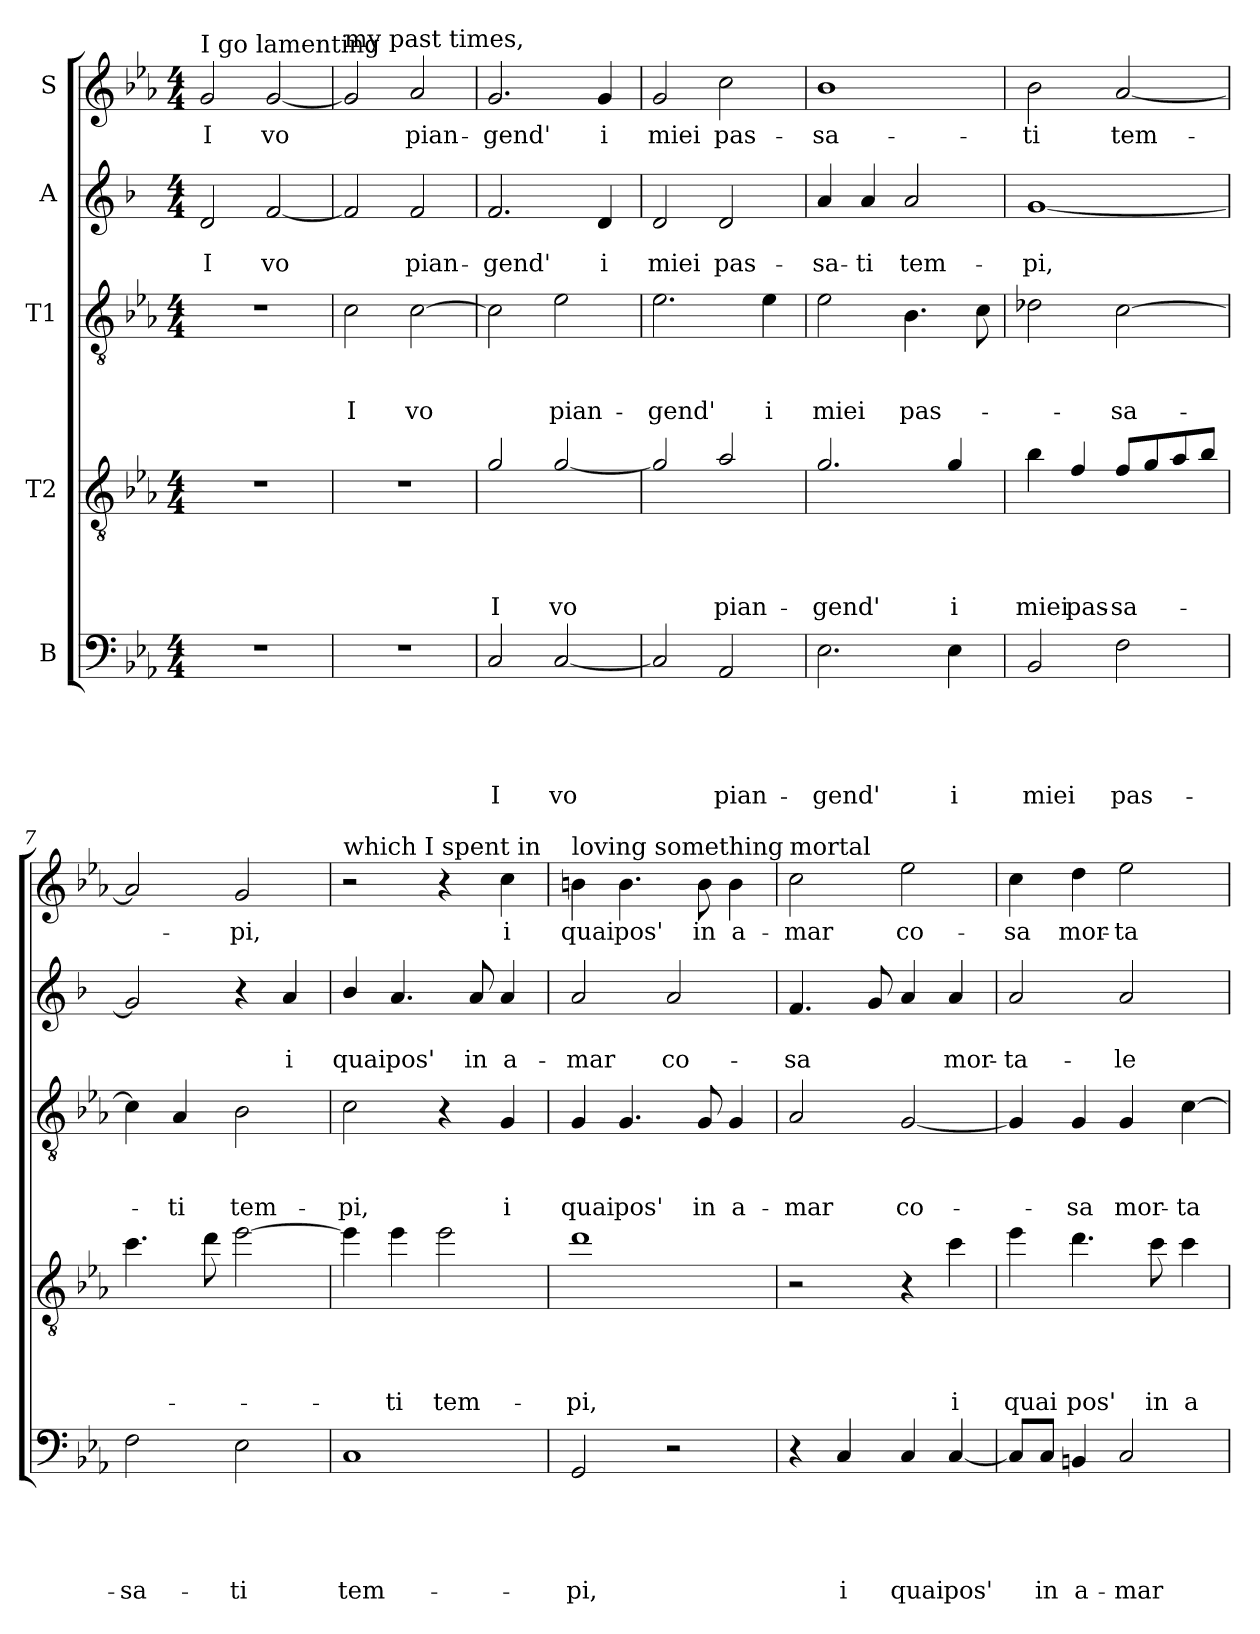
**kern	**text	**text	**text	**text	**text	**kern	**text	**text	**text	**text	**kern	**text	**text	**text	**kern	**text	**text	**kern	**text
*part5	*part5	*part5	*part5	*part5	*part5	*part4	*part4	*part4	*part4	*part4	*part3	*part3	*part3	*part3	*part2	*part2	*part2	*part1	*part1
*staff5	*staff5	*staff5	*staff5	*staff5	*staff5	*staff4	*staff4	*staff4	*staff4	*staff4	*staff3	*staff3	*staff3	*staff3	*staff2	*staff2	*staff2	*staff1	*staff1
*I"B	*	*	*	*	*	*I"T2	*	*	*	*	*I"T1	*	*	*	*I"A	*	*	*I"S	*
*clefF4	*	*	*	*	*	*clefGv2	*	*	*	*	*clefGv2	*	*	*	*clefG2	*	*	*clefG2	*
*	*	*	*	*	*	*ITrd8c14	*	*	*	*	*	*	*	*	*ITrd1c2	*	*	*	*
*k[b-e-a-]	*	*	*	*	*	*k[b-e-a-]	*	*	*	*	*k[b-e-a-]	*	*	*	*k[b-e-a-]	*	*	*k[b-e-a-]	*
*E-:	*	*	*	*	*	*E-:	*	*	*	*	*E-:	*	*	*	*E-:	*	*	*E-:	*
*M4/4	*	*	*	*	*	*M4/4	*	*	*	*	*M4/4	*	*	*	*M4/4	*	*	*M4/4	*
=1	=1	=1	=1	=1	=1	=1	=1	=1	=1	=1	=1	=1	=1	=1	=1	=1	=1	=1	=1
!	!	!	!	!	!	!	!	!	!	!	!	!	!	!	!	!	!	!LO:TX:a:t=I go lamenting	!
!	!	!	!	!	!	!	!	!	!	!	!	!	!	!	!	!	!LO:LY:b	!	!LO:LY:b
1r	.	.	.	.	.	1r	.	.	.	.	1r	.	.	.	2c/	.	I	2g/	I
!	!	!	!	!	!	!	!	!	!	!	!	!	!	!	!	!	!LO:LY:b	!	!LO:LY:b
.	.	.	.	.	.	.	.	.	.	.	.	.	.	.	[2e-/	.	vo	[2g/	vo
=2	=2	=2	=2	=2	=2	=2	=2	=2	=2	=2	=2	=2	=2	=2	=2	=2	=2	=2	=2
!	!	!	!	!	!	!	!	!	!	!	!	!	!	!	!	!	!	!LO:TX:a:t=my past times,	!
!	!	!	!	!	!	!	!	!	!	!	!	!	!	!LO:LY:b	!	!	!	!	!
1r	.	.	.	.	.	1r	.	.	.	.	2c\	.	.	I	2e-/]	.	.	2g/]	.
!	!	!	!	!	!	!	!	!	!	!	!	!	!	!LO:LY:b	!	!	!LO:LY:b	!	!LO:LY:b
.	.	.	.	.	.	.	.	.	.	.	[2c\	.	.	vo	2e-/	.	pian-	2a-/	pian-
=3	=3	=3	=3	=3	=3	=3	=3	=3	=3	=3	=3	=3	=3	=3	=3	=3	=3	=3	=3
!	!	!	!	!	!LO:LY:b	!	!	!	!	!LO:LY:b	!	!	!	!	!	!	!LO:LY:b	!	!LO:LY:b
2C/	.	.	.	.	I	2G/	.	.	.	I	2c\]	.	.	.	2.e-/	.	-gend'	2.g/	-gend'
!	!	!	!	!	!LO:LY:b	!	!	!	!	!LO:LY:b	!	!	!	!LO:LY:b	!	!	!	!	!
[2C/	.	.	.	.	vo	[2G/	.	.	.	vo	2e-\	.	.	pian-	.	.	.	.	.
!	!	!	!	!	!	!	!	!	!	!	!	!	!	!	!	!	!LO:LY:b	!	!LO:LY:b
.	.	.	.	.	.	.	.	.	.	.	.	.	.	.	4c/	.	i	4g/	i
=4	=4	=4	=4	=4	=4	=4	=4	=4	=4	=4	=4	=4	=4	=4	=4	=4	=4	=4	=4
!	!	!	!	!	!	!	!	!	!	!	!	!	!	!LO:LY:b	!	!	!LO:LY:b	!	!LO:LY:b
2C/]	.	.	.	.	.	2G/]	.	.	.	.	2.e-\	.	.	-gend'	2c/	.	miei	2g/	miei
!	!	!	!	!	!LO:LY:b	!	!	!	!	!LO:LY:b	!	!	!	!	!	!	!LO:LY:b	!	!LO:LY:b
2AA-/	.	.	.	.	pian-	2A-/	.	.	.	pian-	.	.	.	.	2c/	.	pas-	2cc\	pas-
!	!	!	!	!	!	!	!	!	!	!	!	!	!	!LO:LY:b	!	!	!	!	!
.	.	.	.	.	.	.	.	.	.	.	4e-\	.	.	i	.	.	.	.	.
=5	=5	=5	=5	=5	=5	=5	=5	=5	=5	=5	=5	=5	=5	=5	=5	=5	=5	=5	=5
!	!	!	!	!	!LO:LY:b	!	!	!	!	!LO:LY:b	!	!	!	!LO:LY:b	!	!	!LO:LY:b	!	!LO:LY:b
2.E-\	.	.	.	.	-gend'	2.G/	.	.	.	-gend'	2e-\	.	.	miei	4g/	.	-sa-	1b-	-sa-
!	!	!	!	!	!	!	!	!	!	!	!	!	!	!	!	!	!LO:LY:b	!	!
.	.	.	.	.	.	.	.	.	.	.	.	.	.	.	4g/	.	-ti	.	.
!	!	!	!	!	!	!	!	!	!	!	!	!	!	!LO:LY:b	!	!	!LO:LY:b	!	!
.	.	.	.	.	.	.	.	.	.	.	4.B-\	.	.	pas-	2g/	.	tem-	.	.
!	!	!	!	!	!LO:LY:b	!	!	!	!	!LO:LY:b	!	!	!	!	!	!	!	!	!
4E-\	.	.	.	.	i	4G/	.	.	.	i	.	.	.	.	.	.	.	.	.
.	.	.	.	.	.	.	.	.	.	.	8c\	.	.	.	.	.	.	.	.
!!LO:PB:g=z
=6	=6	=6	=6	=6	=6	=6	=6	=6	=6	=6	=6	=6	=6	=6	=6	=6	=6	=6	=6
!	!	!	!	!	!LO:LY:b	!	!	!	!	!LO:LY:b	!	!	!	!	!	!	!LO:LY:b	!	!LO:LY:b
2BB-/	.	.	.	.	miei	4B-\	.	.	.	miei	2d-X\	.	.	.	[1f	.	-pi,	2b-\	-ti
!	!	!	!	!	!	!	!	!	!	!LO:LY:b	!	!	!	!	!	!	!	!	!
.	.	.	.	.	.	4F/	.	.	.	pas-	.	.	.	.	.	.	.	.	.
!	!	!	!	!	!LO:LY:b	!	!	!	!	!LO:LY:b	!	!	!	!LO:LY:b	!	!	!	!	!LO:LY:b
2F\	.	.	.	.	pas-	8F/L	.	.	.	-sa-	[2c\	.	.	-sa-	.	.	.	[2a-/	tem-
.	.	.	.	.	.	8G/	.	.	.	.	.	.	.	.	.	.	.	.	.
.	.	.	.	.	.	8A-/	.	.	.	.	.	.	.	.	.	.	.	.	.
.	.	.	.	.	.	8B-/J	.	.	.	.	.	.	.	.	.	.	.	.	.
=7	=7	=7	=7	=7	=7	=7	=7	=7	=7	=7	=7	=7	=7	=7	=7	=7	=7	=7	=7
!	!	!	!	!	!LO:LY:b	!	!	!	!	!	!	!	!	!	!	!	!	!	!
2F\	.	.	.	.	-sa-	4.c\	.	.	.	.	4c\]	.	.	.	2f/]	.	.	2a-/]	.
!	!	!	!	!	!	!	!	!	!	!	!	!	!	!LO:LY:b	!	!	!	!	!
.	.	.	.	.	.	.	.	.	.	.	4A-/	.	.	-ti	.	.	.	.	.
.	.	.	.	.	.	8d\	.	.	.	.	.	.	.	.	.	.	.	.	.
!	!	!	!	!	!LO:LY:b	!	!	!	!	!	!	!	!	!LO:LY:b	!	!	!	!	!LO:LY:b
2E-\	.	.	.	.	-ti	[2e-\	.	.	.	.	2B-\	.	.	tem-	4r	.	.	2g/	-pi,
!	!	!	!	!	!	!	!	!	!	!	!	!	!	!	!	!	!LO:LY:b	!	!
.	.	.	.	.	.	.	.	.	.	.	.	.	.	.	4g/	.	i	.	.
=8	=8	=8	=8	=8	=8	=8	=8	=8	=8	=8	=8	=8	=8	=8	=8	=8	=8	=8	=8
!	!	!	!	!	!	!	!	!	!	!	!	!	!	!	!	!	!	!LO:TX:a:t=which I spent in	!
!	!	!	!	!	!LO:LY:b	!	!	!	!	!	!	!	!	!LO:LY:b	!	!	!LO:LY:b	!	!
1C	.	.	.	.	tem-	4e-\]	.	.	.	.	2c\	.	.	-pi,	4a-/	.	quai	2r	.
!	!	!	!	!	!	!	!	!	!	!LO:LY:b	!	!	!	!	!	!	!LO:LY:b	!	!
.	.	.	.	.	.	4e-\	.	.	.	-ti	.	.	.	.	4.g/	.	pos'	.	.
!	!	!	!	!	!	!	!	!	!	!LO:LY:b	!	!	!	!	!	!	!	!	!
.	.	.	.	.	.	2e-\	.	.	.	tem-	4r	.	.	.	.	.	.	4r	.
!	!	!	!	!	!	!	!	!	!	!	!	!	!	!	!	!	!LO:LY:b	!	!
.	.	.	.	.	.	.	.	.	.	.	.	.	.	.	8g/	.	in	.	.
!	!	!	!	!	!	!	!	!	!	!	!	!	!	!LO:LY:b	!	!	!LO:LY:b	!	!LO:LY:b
.	.	.	.	.	.	.	.	.	.	.	4G/	.	.	i	4g/	.	a-	4cc\	i
=9	=9	=9	=9	=9	=9	=9	=9	=9	=9	=9	=9	=9	=9	=9	=9	=9	=9	=9	=9
!	!	!	!	!	!	!	!	!	!	!	!	!	!	!	!	!	!	!LO:TX:a:t=loving something	!
!	!	!	!	!	!LO:LY:b	!	!	!	!	!LO:LY:b	!	!	!	!LO:LY:b	!	!	!LO:LY:b	!	!LO:LY:b
2GG/	.	.	.	.	-pi,	1d	.	.	.	-pi,	4G/	.	.	quai	2g/	.	-mar	4bn\	quai
!	!	!	!	!	!	!	!	!	!	!	!	!	!	!LO:LY:b	!	!	!	!	!LO:LY:b
.	.	.	.	.	.	.	.	.	.	.	4.G/	.	.	pos'	.	.	.	4.b\	pos'
!	!	!	!	!	!	!	!	!	!	!	!	!	!	!	!	!	!LO:LY:b	!	!
2r	.	.	.	.	.	.	.	.	.	.	.	.	.	.	2g/	.	co-	.	.
!	!	!	!	!	!	!	!	!	!	!	!	!	!	!LO:LY:b	!	!	!	!	!LO:LY:b
.	.	.	.	.	.	.	.	.	.	.	8G/	.	.	in	.	.	.	8b\	in
!	!	!	!	!	!	!	!	!	!	!	!	!	!	!LO:LY:b	!	!	!	!	!LO:LY:b
.	.	.	.	.	.	.	.	.	.	.	4G/	.	.	a-	.	.	.	4b\	a-
=10	=10	=10	=10	=10	=10	=10	=10	=10	=10	=10	=10	=10	=10	=10	=10	=10	=10	=10	=10
!	!	!	!	!	!	!	!	!	!	!	!	!	!	!	!	!	!	!LO:TX:a:t=mortal	!
!	!	!	!	!	!	!	!	!	!	!	!	!	!	!LO:LY:b	!	!	!LO:LY:b	!	!LO:LY:b
4r	.	.	.	.	.	2r	.	.	.	.	2A-/	.	.	-mar	4.e-/	.	-sa	2cc\	-mar
!	!	!	!	!	!LO:LY:b	!	!	!	!	!	!	!	!	!	!	!	!	!	!
4C/	.	.	.	.	i	.	.	.	.	.	.	.	.	.	.	.	.	.	.
.	.	.	.	.	.	.	.	.	.	.	.	.	.	.	8f/	.	.	.	.
!	!	!	!	!	!LO:LY:b	!	!	!	!	!	!	!	!	!LO:LY:b	!	!	!	!	!LO:LY:b
4C/	.	.	.	.	quai	4r	.	.	.	.	[2G/	.	.	co-	4g/	.	.	2ee-\	co-
!	!	!	!	!	!LO:LY:b	!	!	!	!	!LO:LY:b	!	!	!	!	!	!	!LO:LY:b	!	!
[4C/	.	.	.	.	pos'	4c\	.	.	.	i	.	.	.	.	4g/	.	mor-	.	.
!!LO:LB:g=z
=11	=11	=11	=11	=11	=11	=11	=11	=11	=11	=11	=11	=11	=11	=11	=11	=11	=11	=11	=11
!	!	!	!	!	!	!	!	!	!	!LO:LY:b	!	!	!	!	!	!	!LO:LY:b	!	!LO:LY:b
8C/L]	.	.	.	.	.	4e-\	.	.	.	quai	4G/]	.	.	.	2g/	.	-ta-	4cc\	-sa
!	!	!	!	!	!LO:LY:b	!	!	!	!	!	!	!	!	!	!	!	!	!	!
8C/J	.	.	.	.	in	.	.	.	.	.	.	.	.	.	.	.	.	.	.
!	!	!	!	!	!LO:LY:b	!	!	!	!	!LO:LY:b	!	!	!	!LO:LY:b	!	!	!	!	!LO:LY:b
4BBn/	.	.	.	.	a-	4.d\	.	.	.	pos'	4G/	.	.	-sa	.	.	.	4dd\	mor-
!	!	!	!	!	!LO:LY:b	!	!	!	!	!	!	!	!	!LO:LY:b	!	!	!LO:LY:b	!	!LO:LY:b
2C/	.	.	.	.	-mar	.	.	.	.	.	4G/	.	.	mor-	2g/	.	-le	2ee-\	-ta-
!	!	!	!	!	!	!	!	!	!	!LO:LY:b	!	!	!	!	!	!	!	!	!
.	.	.	.	.	.	8c\	.	.	.	in	.	.	.	.	.	.	.	.	.
!	!	!	!	!	!	!	!	!	!	!LO:LY:b	!	!	!	!LO:LY:b	!	!	!	!	!
.	.	.	.	.	.	4c\	.	.	.	a-	[4c\	.	.	-ta-	.	.	.	.	.
=	=	=	=	=	=	=	=	=	=	=	=	=	=	=	=	=	=	=	=
*-	*-	*-	*-	*-	*-	*-	*-	*-	*-	*-	*-	*-	*-	*-	*-	*-	*-	*-	*-
